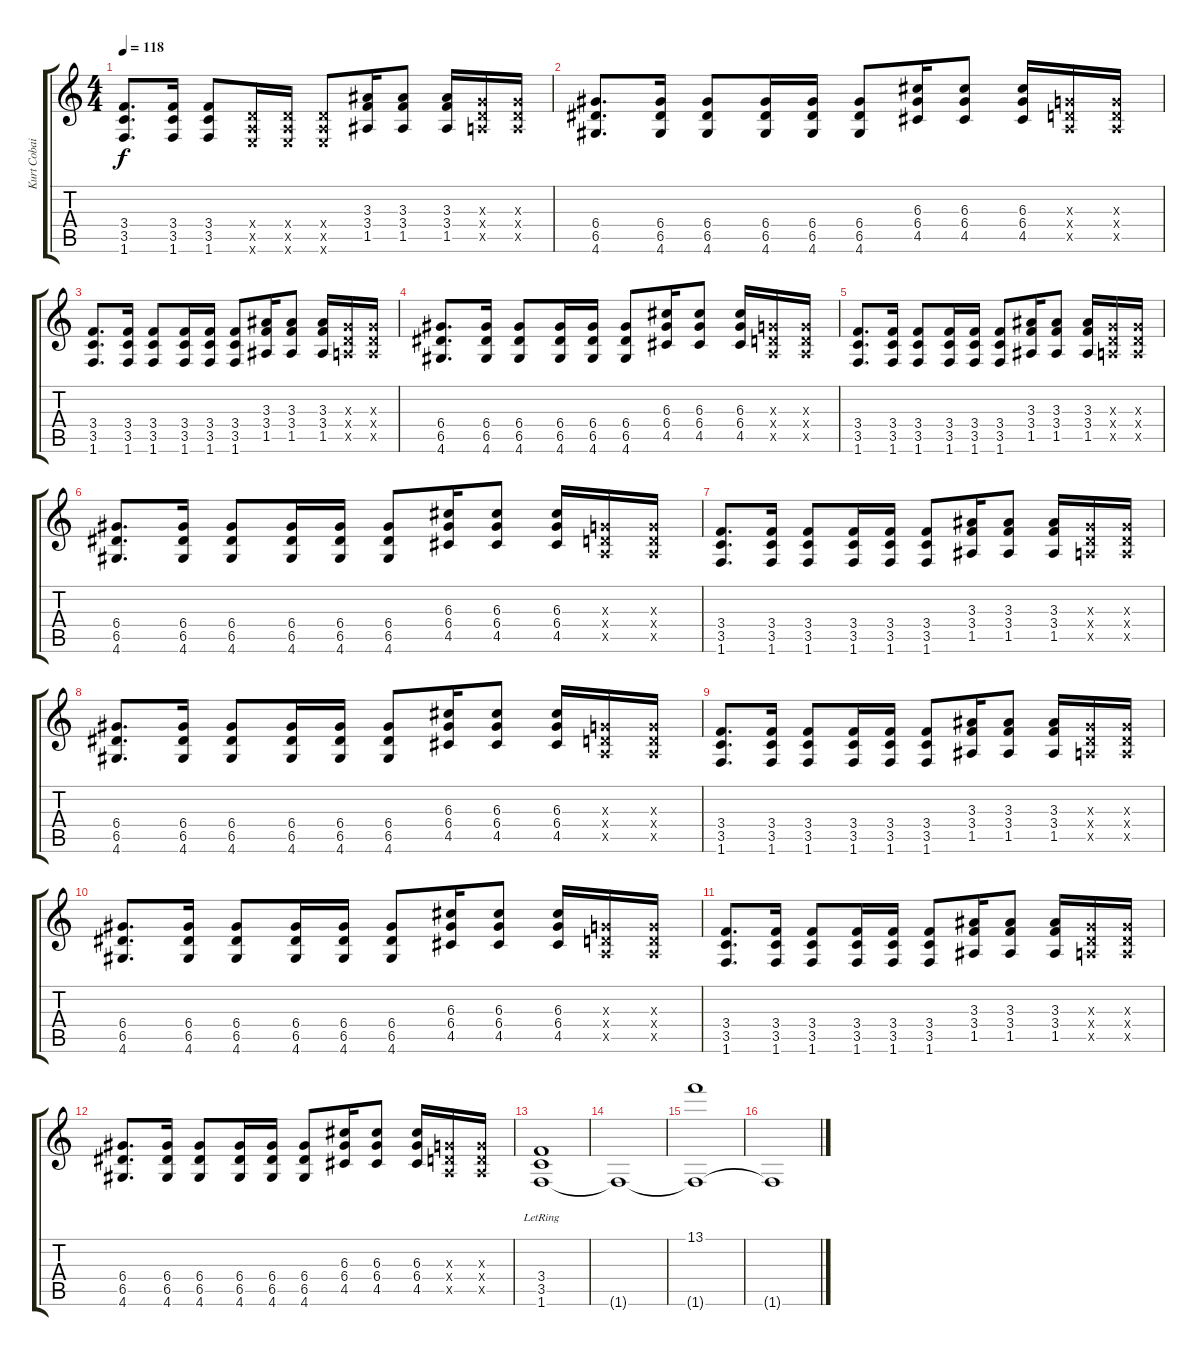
\track ("Kurt Cobain" "Kurt Cobai") {instrument electricguitarclean}
\staff {score tabs}
\tuning (E4 B3 G3 D3 A2 E2) {hide}
\ts (4 4)
\tempo 118
\clef g2
\ks c
(3.4 3.5 1.6).8{d dy f} (3.4 3.5 1.6).16 (3.4 3.5 1.6).8 (0.4{x} 0.5{x} 0.6{x}).16 (0.4{x} 0.5{x} 0.6{x}).16 (0.4{x} 0.5{x} 0.6{x}).8 (3.3 3.4 1.5).16 (3.3 3.4 1.5).8 (3.3 3.4 1.5).16 (0.3{x} 0.4{x} 0.5{x}).16 (0.3{x} 0.4{x} 0.5{x}).16 |
(6.4 6.5 4.6).8{d} (6.4 6.5 4.6).16 (6.4 6.5 4.6).8 (6.4 6.5 4.6).16 (6.4 6.5 4.6).16 (6.4 6.5 4.6).8 (6.3 6.4 4.5).16 (6.3 6.4 4.5).8 (6.3 6.4 4.5).16 (0.3{x} 0.4{x} 0.5{x}).16 (0.3{x} 0.4{x} 0.5{x}).16 |
(3.4 3.5 1.6).8{d} (3.4 3.5 1.6).16 (3.4 3.5 1.6).8 (3.4 3.5 1.6).16 (3.4 3.5 1.6).16 (3.4 3.5 1.6).8 (3.3 3.4 1.5).16 (3.3 3.4 1.5).8 (3.3 3.4 1.5).16 (0.3{x} 0.4{x} 0.5{x}).16 (0.3{x} 0.4{x} 0.5{x}).16 |
(6.4 6.5 4.6).8{d} (6.4 6.5 4.6).16 (6.4 6.5 4.6).8 (6.4 6.5 4.6).16 (6.4 6.5 4.6).16 (6.4 6.5 4.6).8 (6.3 6.4 4.5).16 (6.3 6.4 4.5).8 (6.3 6.4 4.5).16 (0.3{x} 0.4{x} 0.5{x}).16 (0.3{x} 0.4{x} 0.5{x}).16 |
(3.4 3.5 1.6).8{d} (3.4 3.5 1.6).16 (3.4 3.5 1.6).8 (3.4 3.5 1.6).16 (3.4 3.5 1.6).16 (3.4 3.5 1.6).8 (3.3 3.4 1.5).16 (3.3 3.4 1.5).8 (3.3 3.4 1.5).16 (0.3{x} 0.4{x} 0.5{x}).16 (0.3{x} 0.4{x} 0.5{x}).16 |
(6.4 6.5 4.6).8{d} (6.4 6.5 4.6).16 (6.4 6.5 4.6).8 (6.4 6.5 4.6).16 (6.4 6.5 4.6).16 (6.4 6.5 4.6).8 (6.3 6.4 4.5).16 (6.3 6.4 4.5).8 (6.3 6.4 4.5).16 (0.3{x} 0.4{x} 0.5{x}).16 (0.3{x} 0.4{x} 0.5{x}).16 |
(3.4 3.5 1.6).8{d} (3.4 3.5 1.6).16 (3.4 3.5 1.6).8 (3.4 3.5 1.6).16 (3.4 3.5 1.6).16 (3.4 3.5 1.6).8 (3.3 3.4 1.5).16 (3.3 3.4 1.5).8 (3.3 3.4 1.5).16 (0.3{x} 0.4{x} 0.5{x}).16 (0.3{x} 0.4{x} 0.5{x}).16 |
(6.4 6.5 4.6).8{d} (6.4 6.5 4.6).16 (6.4 6.5 4.6).8 (6.4 6.5 4.6).16 (6.4 6.5 4.6).16 (6.4 6.5 4.6).8 (6.3 6.4 4.5).16 (6.3 6.4 4.5).8 (6.3 6.4 4.5).16 (0.3{x} 0.4{x} 0.5{x}).16 (0.3{x} 0.4{x} 0.5{x}).16 |
(3.4 3.5 1.6).8{d} (3.4 3.5 1.6).16 (3.4 3.5 1.6).8 (3.4 3.5 1.6).16 (3.4 3.5 1.6).16 (3.4 3.5 1.6).8 (3.3 3.4 1.5).16 (3.3 3.4 1.5).8 (3.3 3.4 1.5).16 (0.3{x} 0.4{x} 0.5{x}).16 (0.3{x} 0.4{x} 0.5{x}).16 |
(6.4 6.5 4.6).8{d} (6.4 6.5 4.6).16 (6.4 6.5 4.6).8 (6.4 6.5 4.6).16 (6.4 6.5 4.6).16 (6.4 6.5 4.6).8 (6.3 6.4 4.5).16 (6.3 6.4 4.5).8 (6.3 6.4 4.5).16 (0.3{x} 0.4{x} 0.5{x}).16 (0.3{x} 0.4{x} 0.5{x}).16 |
(3.4 3.5 1.6).8{d} (3.4 3.5 1.6).16 (3.4 3.5 1.6).8 (3.4 3.5 1.6).16 (3.4 3.5 1.6).16 (3.4 3.5 1.6).8 (3.3 3.4 1.5).16 (3.3 3.4 1.5).8 (3.3 3.4 1.5).16 (0.3{x} 0.4{x} 0.5{x}).16 (0.3{x} 0.4{x} 0.5{x}).16 |
(6.4 6.5 4.6).8{d} (6.4 6.5 4.6).16 (6.4 6.5 4.6).8 (6.4 6.5 4.6).16 (6.4 6.5 4.6).16 (6.4 6.5 4.6).8 (6.3 6.4 4.5).16 (6.3 6.4 4.5).8 (6.3 6.4 4.5).16 (0.3{x} 0.4{x} 0.5{x}).16 (0.3{x} 0.4{x} 0.5{x}).16 |
(3.4{lr} 3.5{lr} 1.6{lr}).1 |
1.6{t}.1 |
(13.1 1.6{t}).1 |
1.6{t}.1
